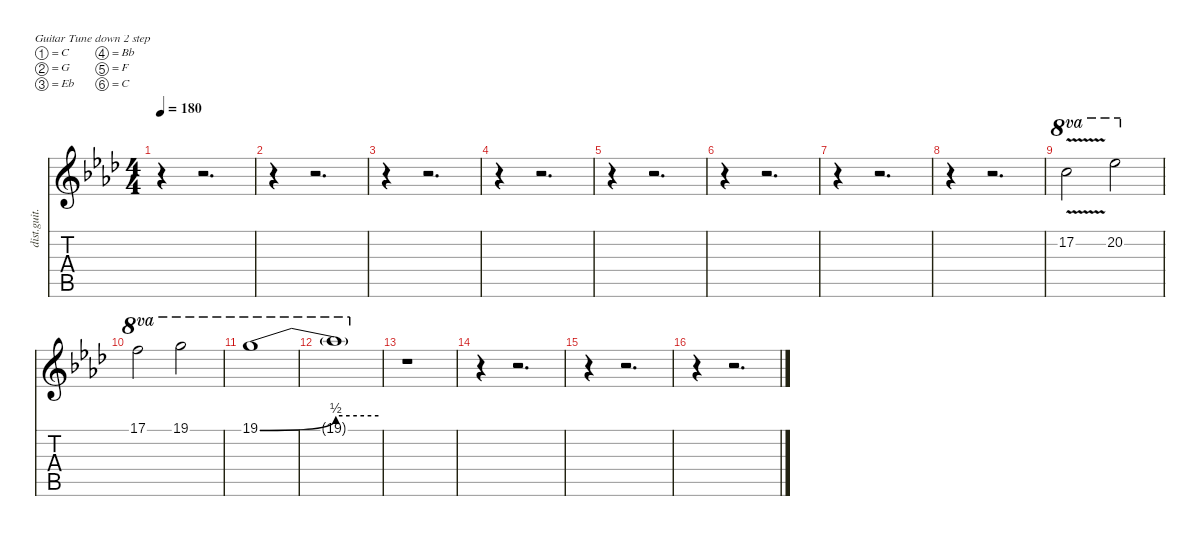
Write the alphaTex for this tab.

\defaultSystemsLayout 4
\hideDynamics
\bracketExtendMode nobrackets
\track ("Gtr.4" "dist.guit.") {mute instrument distortionguitar}
\staff {score tabs}
\tuning (C4 G3 Eb3 Bb2 F2 C2)
\ts (4 4)
\tempo 180
\clef g2
\ks fminor
r.4{dy f beam Down} r.2{d beam Down} |
r.4{beam Down} r.2{d beam Down} |
r.4{beam Down} r.2{d beam Down} |
r.4{beam Down} r.2{d beam Down} |
r.4{beam Down} r.2{d beam Down} |
r.4{beam Down} r.2{d beam Down} |
r.4{beam Down} r.2{d beam Down} |
r.4{beam Down} r.2{d beam Down} |
17.2{v acc forcenatural}.2{ot 8va beam Down} 20.2{acc b}.2{ot 8va beam Down} |
17.1{acc forcenatural}.2{ot 8va beam Down} 19.1{acc forcenatural}.2{ot 8va beam Down} |
19.1{be (bend 0 0 60 2) acc forcenatural}.1{ot 8va beam Down} |
19.1{be (hold 0 2 60 2) t}.1{ot 8va beam Down} |
r.1{beam Down} |
r.4{beam Down} r.2{d beam Down} |
r.4{beam Down} r.2{d beam Down} |
r.4{beam Down} r.2{d beam Down}
